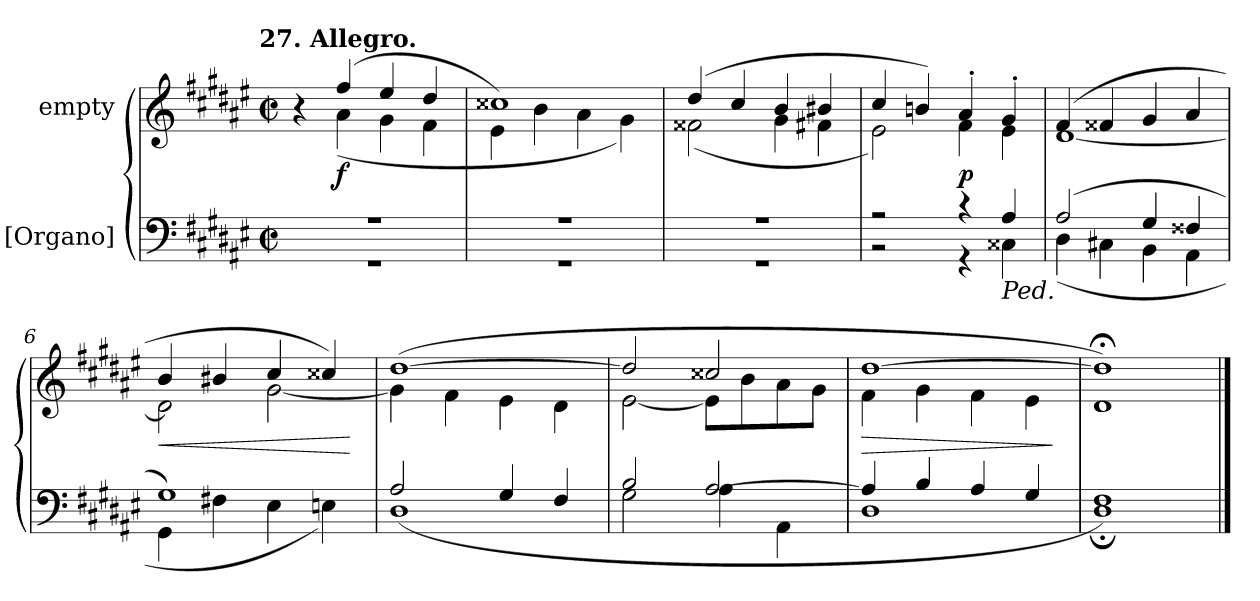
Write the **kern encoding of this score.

**kern	**kern	**dynam
*part2	*part1	*part1
*staff2	*staff1	*staff1
*I"[Organo]	*I"empty	*
*clefF4	*clefG2	*
*k[f#c#g#d#a#e#]	*k[f#c#g#d#a#e#]	*
!!LO:TX:omd:t=27. Allegro.
*M2/2	*M2/2	*
*met(c|)	*met(c|)	*
=1	=1	=1
*^	*^	*
1r	1r	4r	4ryy	.
.	.	(4ff#/	(4a#\	f
.	.	4ee#/	4g#\	.
.	.	4dd#/	4f#\	.
=2	=2	=2	=2	=2
1r	1r	1cc##X)	4e#\	.
.	.	.	4b\	.
.	.	.	4a#\	.
.	.	.	4g#\)	.
=3	=3	=3	=3	=3
1r	1r	(4dd#/	(2f##X\	.
.	.	4cc#/	.	.
.	.	4b/	4g#\	.
.	.	4b#X/	4f#X\	.
=4	=4	=4	=4	=4
2r	2r	4cc#/	2e#\)	.
.	.	4bn/)	.	.
4r	4r	4a#'/	4f#\	p
!LO:TX:b:i:t=Ped.	!	!	!	!
4A#/	4C##X\	4g#'/	4e#\	.
=5	=5	=5	=5	=5
(2A#/	(4D#\	(4f#/	[1d#	.
.	4C#X\	4f##X/	.	.
4G#/	4BB\	4g#/	.	.
4F##X/	4AA#\	4a#/	.	.
=6	=6	=6	=6	=6
!	!	!	!	!LO:HP:b
1G#)	4GG#\	4b/	2d#\]	<
.	4F#X\	4b#X/	.	.
.	4E#\	4cc#/	[2g#\	.
.	4En\)	4cc##X/)	.	.
*v	*v	*	*	*
*	*v	*v	*
.	.	[
=7	=7	=7
*^	*^	*
2A#/	(1D#	([1dd#	4g#\]	.
.	.	.	4f#\	.
4G#/	.	.	4e#\	.
4F#/	.	.	4d#\	.
=8	=8	=8	=8	=8
2B/	2G#\	2dd#/]	[2e#\	.
[2A#/	4A#\	2cc##X/	8e#\L]	.
.	.	.	8b\	.
.	4AA#\	.	8a#\	.
.	.	.	8g#\J	.
=9	=9	=9	=9	=9
!	!	!	!	!LO:HP:b
4A#/]	1D#	[1dd#	4f#\	>
4B/	.	.	4g#\	.
4A#/	.	.	4f#\	.
4G#/	.	.	4e#\	.
*v	*v	*	*	*
*	*v	*v	*
.	.	]
=10	=10	=10
*^	*^	*
1F#	1D#;<)	1dd#;<])	1d#	.
*v	*v	*	*	*
*	*v	*v	*
==	==	==
*-	*-	*-
